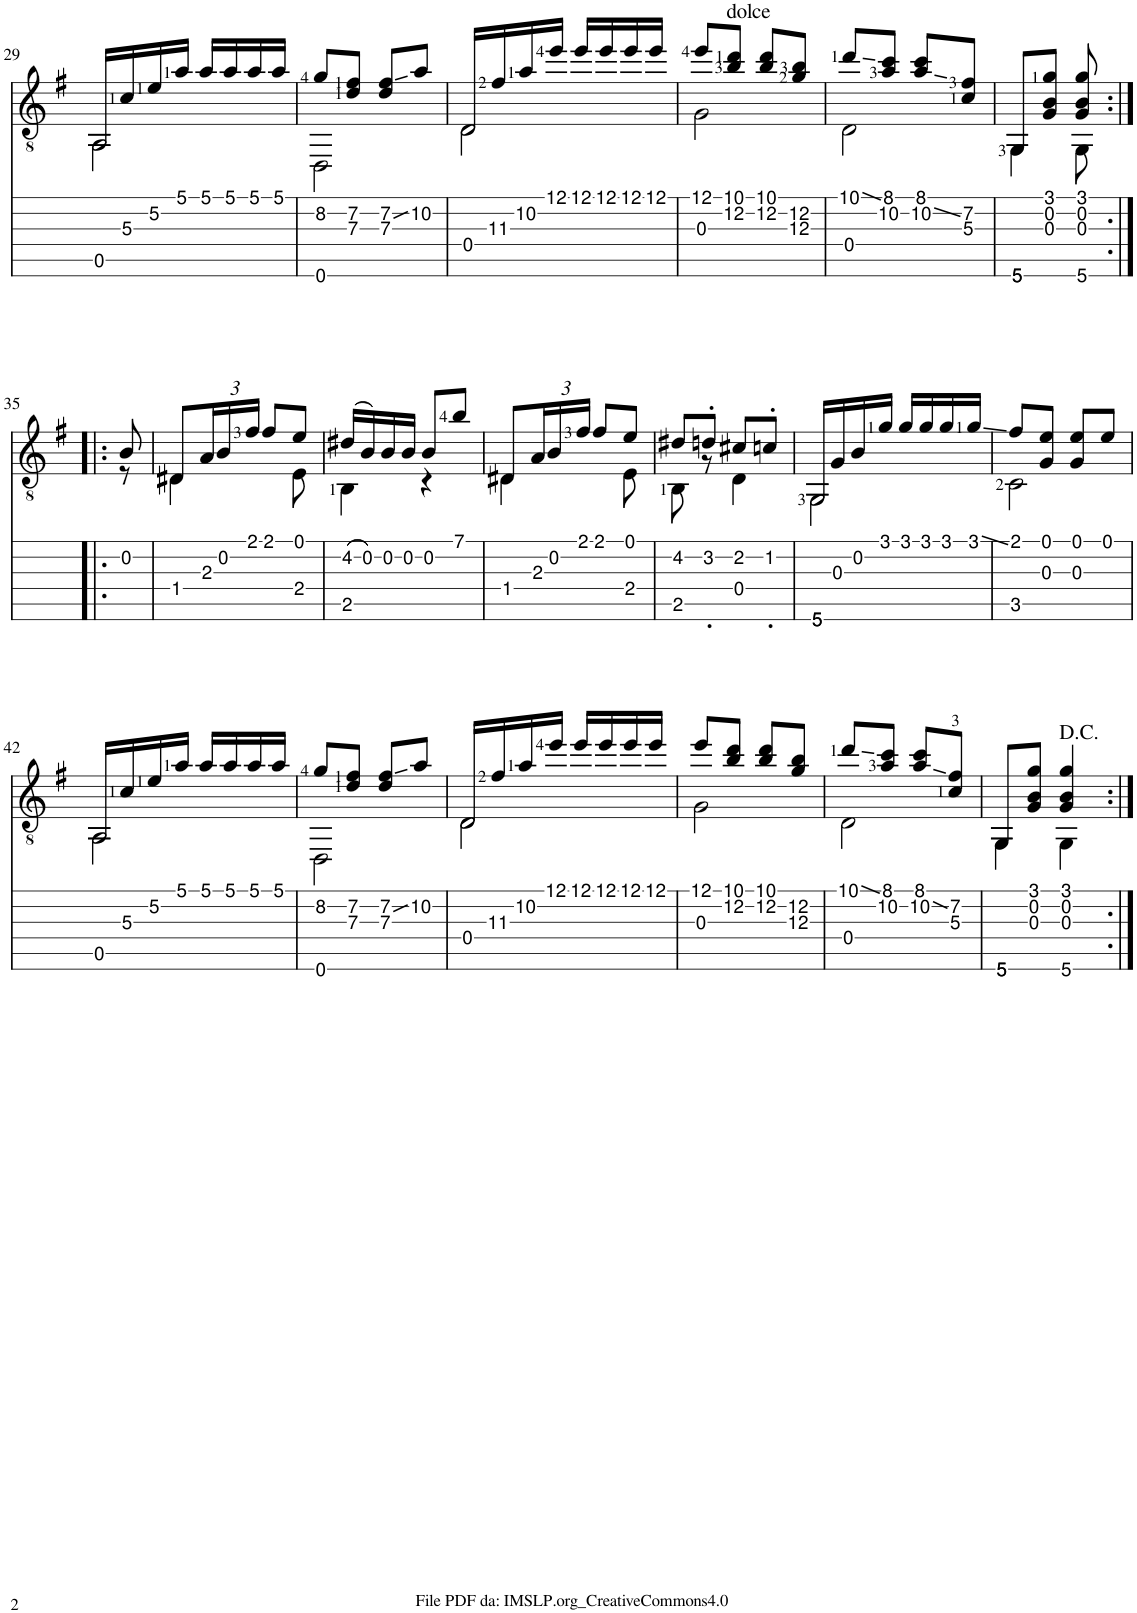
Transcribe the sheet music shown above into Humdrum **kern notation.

**kern	**kern
*part1	*part1
*staff2	*staff1
*I"Guitar	*
*I'Guit.	*
!!LO:PB:g=z
*	*clefGv2
*k[f#]	*k[f#]
*M2/4	*M2/4
=29	=29
*^	*
!	!	!LO:N:head=open
*	*	*^
16AALL	2AA	16AA/LL	2AA\
16cJ	.	16c/	.
16eL	.	16e/	.
16aJJ	.	16a/JJ	.
16aLL	.	16a/LL	.
16aJ	.	16a/	.
16aL	.	16a/	.
16aJJ	.	16a/JJ	.
=30	=30	=30	=30
8gL	2DD	8g/L	2DD\
8d\ 8f#\J	.	8d/ 8f#/J	.
8d\ 8f#\L	.	8d/ 8f#/L	.
8aJ	.	8a/J	.
=31	=31	=31	=31
!	!	!LO:N:head=open	!
16DLL	2D	16D/LL	2D\
16f#J	.	16f#/	.
16aL	.	16a/	.
16eeJJ	.	16ee/JJ	.
16eeLL	.	16ee/LL	.
16eeJ	.	16ee/	.
16eeL	.	16ee/	.
16eeJJ	.	16ee/JJ	.
=32	=32	=32	=32
8eeL	2G	8ee/L	2G\
!	!	!LO:TX:a:t=dolce	!
8b\ 8dd\J	.	8b/ 8dd/J	.
8b\ 8dd\L	.	8b/ 8dd/L	.
8g\ 8b\J	.	8g/ 8b/J	.
=33	=33	=33	=33
8ddL	2D	8dd/L	2D\
8a\ 8cc\J	.	8a/ 8cc/J	.
8a\ 8cc\L	.	8a/ 8cc/L	.
8c\ 8f#\J	.	8c/ 8f#/J	.
=34	=34	=34	=34
8GGL	4GG	8GG/L	4GG\
8G\ 8B\ 8g\J	.	8G/ 8B/ 8g/J	.
8G 8B 8gJ	8GG	8G/ 8B/ 8g/	8GG\
!!LO:LB:g=z	!!
=35:|!|:	=35:|!|:	=35:|!|:	=35:|!|:
8B	8r	8B/	8r
=36	=36	=36	=36
8D#L	4.D#	8D#X/L	4.D#\
*Xbrackettup	*	*Xbrackettup	*
24AL	.	24A/L	.
24B	.	24B/	.
24f#JJ	.	24f#/JJ	.
8f#L	.	8f#/L	.
8eJ	8E	8e/J	8E\
=37	=37	=37	=37
16d#LL	4BB	(16d#X/LL	4BB\
16BJ	.	16B/)	.
16BL	.	16B/	.
16BJJ	.	16B/JJ	.
8BL	4r	8B/L	4r
8bJ	.	8b/J	.
=38	=38	=38	=38
8D#XL	4.D#	8D#X/L	4.D#\
24AL	.	24A/L	.
24B	.	24B/	.
24f#JJ	.	24f#/JJ	.
8f#L	.	8f#/L	.
8eJ	8E	8e/J	8E\
=39	=39	=39	=39
8d#L	8BB	8d#X/L	8BB\
8d'J	8r	8dn'/J	8r
8c#L	4D	8c#X/L	4D\
8c'J	.	8cn'/J	.
=40	=40	=40	=40
!LO:N:head=open	!	!LO:N:head=open	!
16GGLL	2GG	16GG/LL	2GG\
16GJ	.	16G/	.
16BL	.	16B/	.
16gJJ	.	16g/JJ	.
16gLL	.	16g/LL	.
16gJ	.	16g/	.
16gL	.	16g/	.
16gJJ	.	16g/JJ	.
=41	=41	=41	=41
8f#L	2C	8f#/L	2C\
8G\ 8e\J	.	8G/ 8e/J	.
8G\ 8e\L	.	8G/ 8e/L	.
8eJ	.	8e/J	.
!!LO:LB:g=z	!!
=42	=42	=42	=42
!LO:N:head=open	!	!LO:N:head=open	!
16AALL	2AA	16AA/LL	2AA\
16cJ	.	16c/	.
16eL	.	16e/	.
16aJJ	.	16a/JJ	.
16aLL	.	16a/LL	.
16aJ	.	16a/	.
16aL	.	16a/	.
16aJJ	.	16a/JJ	.
=43	=43	=43	=43
8gL	2DD	8g/L	2DD\
8d\ 8f#\J	.	8d/ 8f#/J	.
8d\ 8f#\L	.	8d/ 8f#/L	.
8aJ	.	8a/J	.
=44	=44	=44	=44
!LO:N:head=open	!	!LO:N:head=open	!
16DLL	2D	16D/LL	2D\
16f#J	.	16f#/	.
16aL	.	16a/	.
16eeJJ	.	16ee/JJ	.
16eeLL	.	16ee/LL	.
16eeJ	.	16ee/	.
16eeL	.	16ee/	.
16eeJJ	.	16ee/JJ	.
=45	=45	=45	=45
8eeL	2G	8ee/L	2G\
8b\ 8dd\J	.	8b/ 8dd/J	.
8b\ 8dd\L	.	8b/ 8dd/L	.
8g\ 8b\J	.	8g/ 8b/J	.
=46	=46	=46	=46
8ddL	2D	8dd/L	2D\
8a\ 8cc\J	.	8a/ 8cc/J	.
8a\ 8cc\L	.	8a/ 8cc/L	.
8c\ 8f#\J	.	8c/ 8f#/J	.
=47	=47	=47	=47
8GGL	4GG	8GG/L	4GG\
8G\ 8B\ 8g\J	.	8G/ 8B/ 8g/J	.
4G 4B 4g	4GG	4G/ 4B/ 4g/	4GG\
*v	*v	*	*
*	*v	*v
=:|!	=:|!
*-	*-
